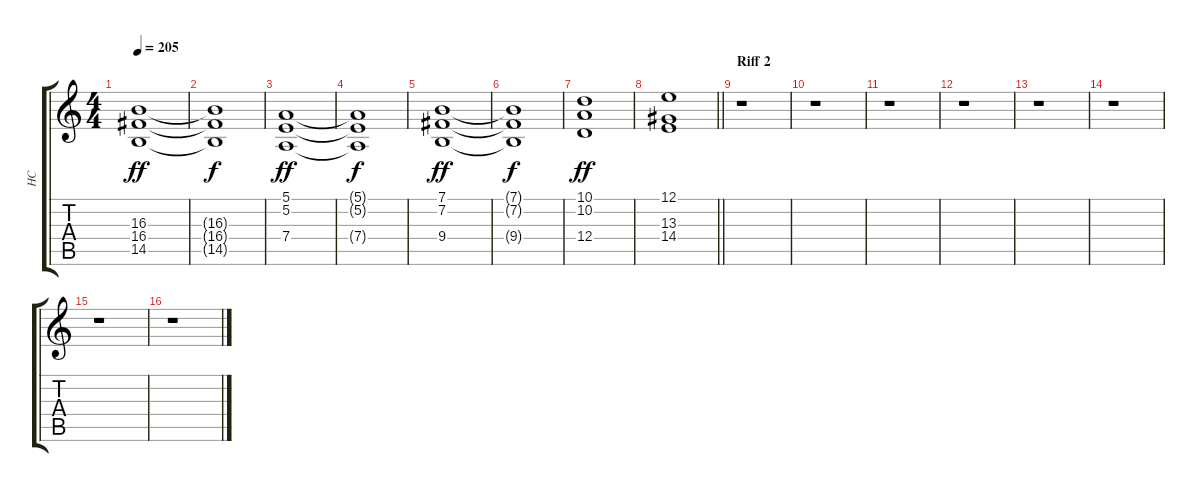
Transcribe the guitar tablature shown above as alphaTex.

\track ("HC" "HC") {instrument stringensemble2}
\staff {score tabs}
\tuning (E4 B3 G3 D3 A2 E2) {hide}
\ts (4 4)
\tempo 205
\clef g2
\ks c
(16.3 16.4 14.5).1{dy ff} |
(16.3{t} 16.4{t} 14.5{t}).1{dy f} |
(5.1 5.2 7.4).1{dy ff} |
(5.1{t} 5.2{t} 7.4{t}).1{dy f} |
(7.1 7.2 9.4).1{dy ff} |
(7.1{t} 7.2{t} 9.4{t}).1{dy f} |
(10.1 10.2 12.4).1{dy ff} |
\barLineRight lightlight
(12.1 13.3 14.4).1 |
\section ("" "Riff 2")
r.1 |
r.1 |
r.1 |
r.1 |
r.1 |
r.1 |
r.1 |
r.1
